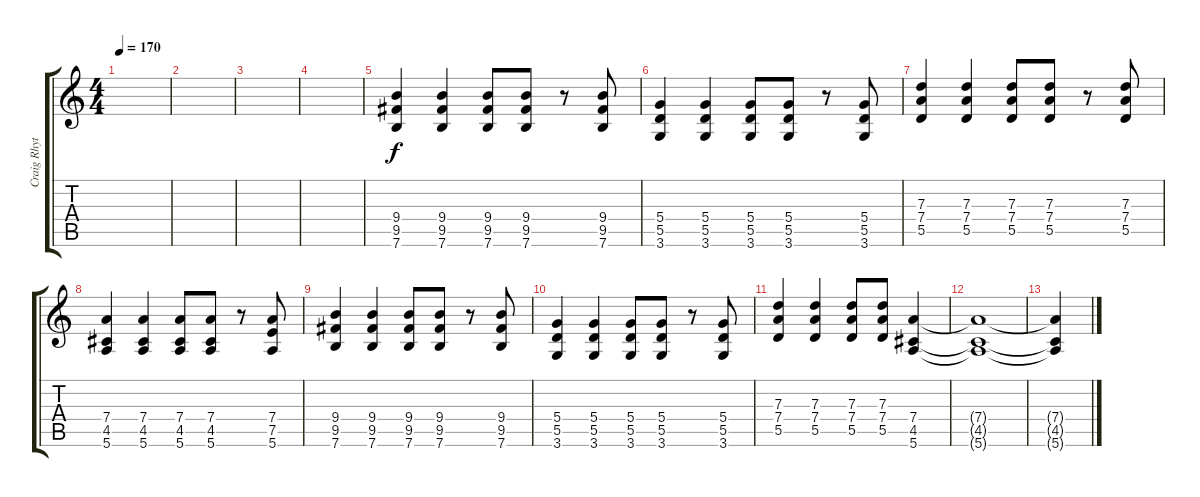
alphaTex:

\track ("Craig Rhythm 2" "Craig Rhyt") {instrument overdrivenguitar}
\staff {score tabs}
\tuning (E4 B3 G3 D3 A2 E2) {hide}
\ts (4 4)
\tempo 170
\clef g2
\ks c
|
|
|
|
(9.4 9.5 7.6).4 (9.4 9.5 7.6).4 (9.4 9.5 7.6).8 (9.4 9.5 7.6).8 r.8 (9.4 9.5 7.6).8 |
(5.4 5.5 3.6).4 (5.4 5.5 3.6).4 (5.4 5.5 3.6).8 (5.4 5.5 3.6).8 r.8 (5.4 5.5 3.6).8 |
(7.3 7.4 5.5).4 (7.3 7.4 5.5).4 (7.3 7.4 5.5).8 (7.3 7.4 5.5).8 r.8 (7.3 7.4 5.5).8 |
(7.4 4.5 5.6).4 (7.4 4.5 5.6).4 (7.4 4.5 5.6).8 (7.4 4.5 5.6).8 r.8 (7.4 7.5 5.6).8 |
(9.4 9.5 7.6).4 (9.4 9.5 7.6).4 (9.4 9.5 7.6).8 (9.4 9.5 7.6).8 r.8 (9.4 9.5 7.6).8 |
(5.4 5.5 3.6).4 (5.4 5.5 3.6).4 (5.4 5.5 3.6).8 (5.4 5.5 3.6).8 r.8 (5.4 5.5 3.6).8 |
(7.3 7.4 5.5).4 (7.3 7.4 5.5).4 (7.3 7.4 5.5).8 (7.3 7.4 5.5).8 (7.4 4.5 5.6).4 |
(7.4{t} 4.5{t} 5.6{t}).1 |
(7.4{t} 4.5{t} 5.6{t}).4
